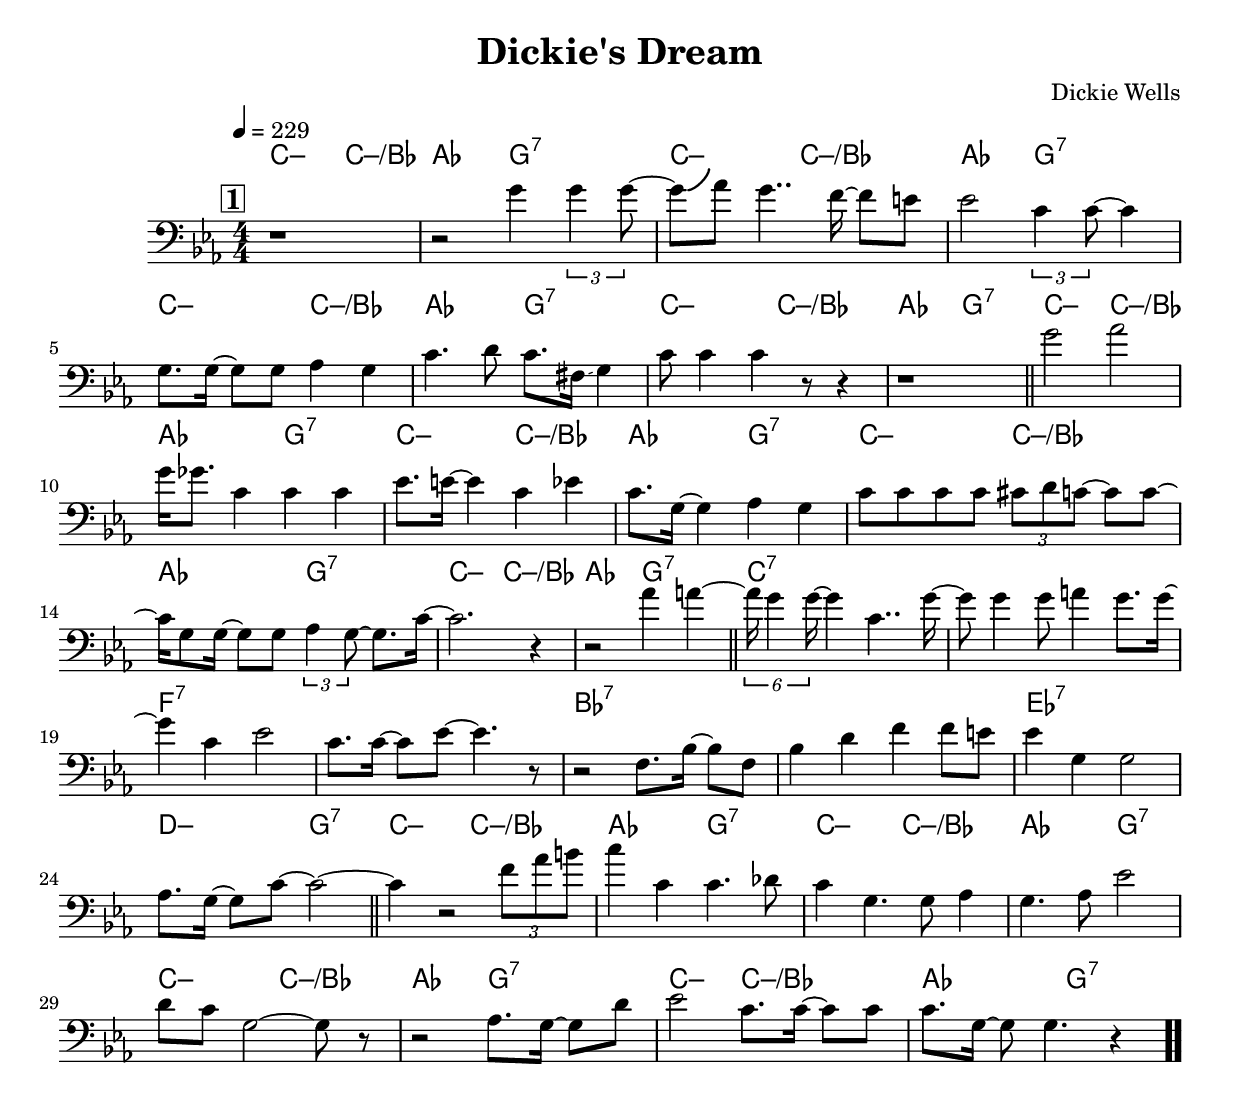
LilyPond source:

\version "2.13.2"

#(ly:set-option 'point-and-click #f)

\header {
  title = "Dickie's Dream"
  composer = "Dickie Wells"
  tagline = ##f
}
global =
{
    \override Staff.TimeSignature #'style = #'()
    \time 4/4
    \clef "bass"
    \key c \minor
    \override Rest #'direction = #'0
    \override MultiMeasureRest #'staff-position = #0
}
\score
{
<<
    \transpose c' c'

    \new ChordNames { \chords {
      \set majorSevenSymbol = \markup { "maj7" }
      \set minorChordModifier = \markup { \char ##x2013 }
      
      | c2:min c2:min/bes | aes2 g2:7 | c2:min c2:min/bes | aes2 g2:7 | c2:min c2:min/bes | aes2 g2:7 | c2:min c2:min/bes | aes2 g2:7 
      | c2:min c2:min/bes | aes2 g2:7 | c2:min c2:min/bes | aes2 g2:7 | c2:min c2:min/bes | aes2 g2:7 | c2:min c2:min/bes | aes2 g2:7 
      | c1:7 | s1 | f1:7 | s1 | bes1:7 | s1 | es1:7 | d2:min g2:7 
      | c2:min c2:min/bes | aes2 g2:7 | c2:min c2:min/bes | aes2 g2:7 | c2:min c2:min/bes | aes2 g2:7 | c2:min c2:min/bes | aes2 g2:7|
      }
      }

    \new Staff
    <<
    \transpose c' c'

    {
      \global
  		%\override Score.MetronomeMark #'transparent = ##t
  		%\override Score.MetronomeMark #'stencil = ##f
  		
  		\override HorizontalBracket #'direction = #UP
  		\override HorizontalBracket #'bracket-flare = #'(0 . 0)
  		
  		\override TextSpanner #'dash-fraction = #1.0
  		\override TextSpanner #'bound-details #'left #'text = \markup{ \concat{\draw-line #'(0 . -1.0) \draw-line #'(1.0 . 0) }}
  		\override TextSpanner #'bound-details #'right #'text = \markup{ \concat{ \draw-line #'(1.0 . 0) \draw-line #'(0 . -1.0) }}
          \set Score.markFormatter = #format-mark-box-numbers


      \tempo 4 = 229
      \set Score.currentBarNumber = #1
     
      \bar "||" \mark \default r1 
      | r2 g'4 \tuplet 3/2 {g'4 g'8~} 
      | g'8\bendAfter #+4  aes'8 g'4.. f'16~ f'8 e'8 
      | es'2 \tuplet 3/2 {c'4 c'8~} c'4 
      | g8. g16~ g8 g8 aes4 g4 
      | c'4. d'8 c'8. fis16\glissando  g4 
      | c'8 c'4 c'4 r8 r4 
      | r1 
      \bar "||" g'2 aes'2 
      | g'16\glissando  ges'8. c'4 c'4 c'4 
      | es'8. e'16~ e'4 c'4 es'4 
      | c'8. g16~ g4 aes4 g4 
      | c'8 c'8 c'8 c'8 \tuplet 3/2 {cis'8 d'8 c'8~} c'8 c'8~ 
      | c'16 g8 g16~ g8 g8 \tuplet 3/2 {aes4 g8~} g8. c'16~ 
      | c'2. r4 
      | r2 aes'4 a'4~ 
      \bar "||" \tuplet 6/4 {a'16 g'4 g'16~} g'4 c'4.. g'16~ 
      | g'8 g'4 g'8 a'4 g'8. g'16~ 
      | g'4 c'4 es'2 
      | c'8. c'16~ c'8 es'8~ es'4. r8 
      | r2 f8. bes16~ bes8 f8 
      | bes4 d'4 f'4 f'8 e'8 
      | es'4 g4 g2 
      | aes8. g16~ g8 c'8~ c'2~ 
      \bar "||" c'4 r2 \tuplet 3/2 {f'8 aes'8 b'8} 
      | c''4 c'4 c'4. des'8 
      | c'4 g4. g8 aes4 
      | g4. aes8 es'2 
      | d'8 c'8 g2~ g8 r8 
      | r2 aes8. g16~ g8 d'8 
      | es'2 c'8. c'16~ c'8 c'8 
      | c'8. g16~ g8 g4. r4\bar  ".."
    }
    >>
>>    
}
